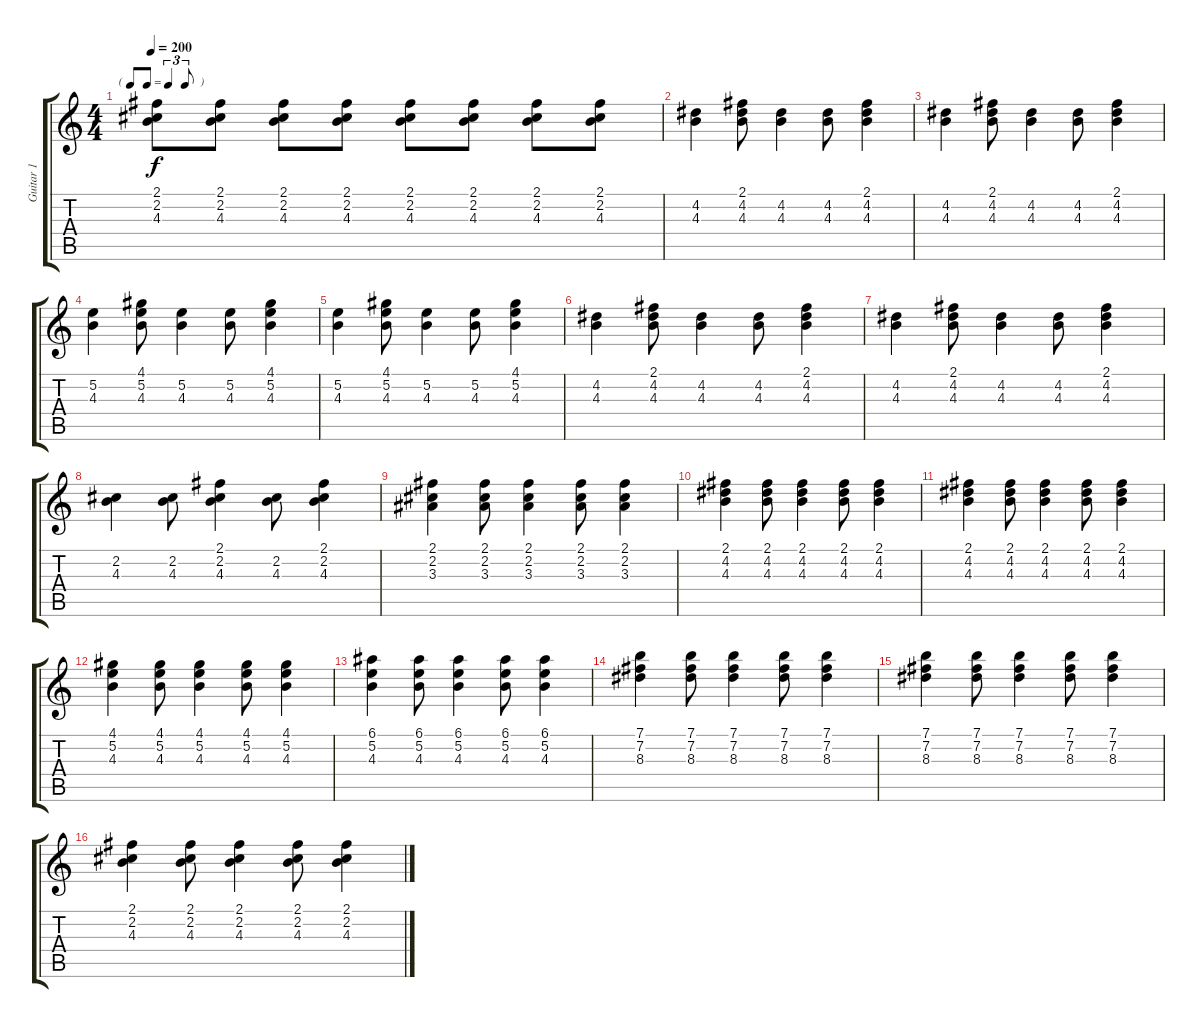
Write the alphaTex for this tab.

\track ("Guitar 1" "Guitar 1") {instrument overdrivenguitar}
\staff {score tabs}
\tuning (E4 B3 G3 D3 A2 E2) {hide}
\ts (4 4)
\tf triplet8th
\tempo 200
\clef g2
\ks c
(2.1 2.2 4.3).8{dy f} (2.1 2.2 4.3).8 (2.1 2.2 4.3).8 (2.1 2.2 4.3).8 (2.1 2.2 4.3).8 (2.1 2.2 4.3).8 (2.1 2.2 4.3).8 (2.1 2.2 4.3).8 |
(4.2 4.3).4 (2.1 4.2 4.3).8 (4.2 4.3).4 (4.2 4.3).8 (2.1 4.2 4.3).4 |
(4.2 4.3).4 (2.1 4.2 4.3).8 (4.2 4.3).4 (4.2 4.3).8 (2.1 4.2 4.3).4 |
(5.2 4.3).4 (4.1 5.2 4.3).8 (5.2 4.3).4 (5.2 4.3).8 (4.1 5.2 4.3).4 |
(5.2 4.3).4 (4.1 5.2 4.3).8 (5.2 4.3).4 (5.2 4.3).8 (4.1 5.2 4.3).4 |
(4.2 4.3).4 (2.1 4.2 4.3).8 (4.2 4.3).4 (4.2 4.3).8 (2.1 4.2 4.3).4 |
(4.2 4.3).4 (2.1 4.2 4.3).8 (4.2 4.3).4 (4.2 4.3).8 (2.1 4.2 4.3).4 |
(2.2 4.3).4 (2.2 4.3).8 (2.1 2.2 4.3).4 (2.2 4.3).8 (2.1 2.2 4.3).4 |
(2.1 2.2 3.3).4 (2.1 2.2 3.3).8 (2.1 2.2 3.3).4 (2.1 2.2 3.3).8 (2.1 2.2 3.3).4 |
(2.1 4.2 4.3).4 (2.1 4.2 4.3).8 (2.1 4.2 4.3).4 (2.1 4.2 4.3).8 (2.1 4.2 4.3).4 |
(2.1 4.2 4.3).4 (2.1 4.2 4.3).8 (2.1 4.2 4.3).4 (2.1 4.2 4.3).8 (2.1 4.2 4.3).4 |
(4.1 5.2 4.3).4 (4.1 5.2 4.3).8 (4.1 5.2 4.3).4 (4.1 5.2 4.3).8 (4.1 5.2 4.3).4 |
(6.1 5.2 4.3).4 (6.1 5.2 4.3).8 (6.1 5.2 4.3).4 (6.1 5.2 4.3).8 (6.1 5.2 4.3).4 |
(7.1 7.2 8.3).4 (7.1 7.2 8.3).8 (7.1 7.2 8.3).4 (7.1 7.2 8.3).8 (7.1 7.2 8.3).4 |
(7.1 7.2 8.3).4 (7.1 7.2 8.3).8 (7.1 7.2 8.3).4 (7.1 7.2 8.3).8 (7.1 7.2 8.3).4 |
(2.1 2.2 4.3).4 (2.1 2.2 4.3).8 (2.1 2.2 4.3).4 (2.1 2.2 4.3).8 (2.1 2.2 4.3).4
